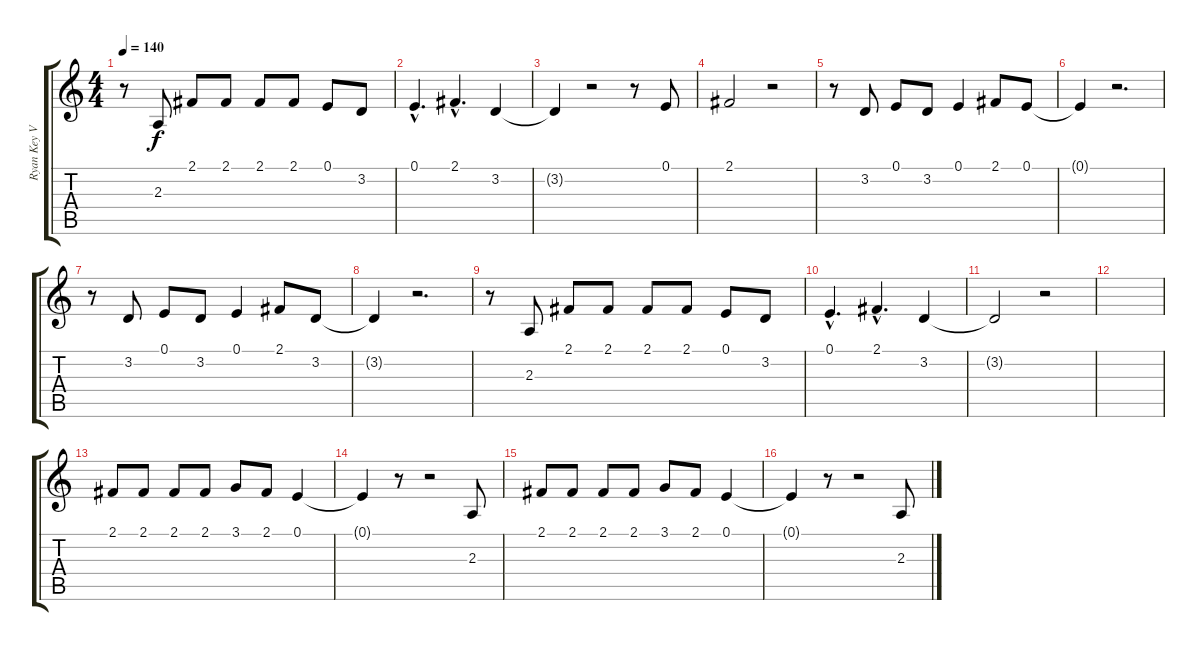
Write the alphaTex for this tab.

\track ("Ryan Key Vocals" "Ryan Key V") {instrument lead2sawtooth}
\staff {score tabs}
\tuning (E4 B3 G3 D3 A2 E2) {hide}
\ts (4 4)
\tempo 140
\clef g2
\ks c
r.8{dy f} 2.3.8 2.1.8 2.1.8 2.1.8 2.1.8 0.1.8 3.2.8 |
0.1{hac}.4{d} 2.1{hac}.4{d} 3.2.4 |
3.2{t}.4 r.2 r.8 0.1.8 |
2.1.2 r.2 |
r.8 3.2.8 0.1.8 3.2.8 0.1.4 2.1.8 0.1.8 |
0.1{t}.4 r.2{d} |
r.8 3.2.8 0.1.8 3.2.8 0.1.4 2.1.8 3.2.8 |
3.2{t}.4 r.2{d} |
r.8 2.3.8 2.1.8 2.1.8 2.1.8 2.1.8 0.1.8 3.2.8 |
0.1{hac}.4{d} 2.1{hac}.4{d} 3.2.4 |
3.2{t}.2 r.2 |
|
2.1.8 2.1.8 2.1.8 2.1.8 3.1.8 2.1.8 0.1.4 |
0.1{t}.4 r.8 r.2 2.3.8 |
2.1.8 2.1.8 2.1.8 2.1.8 3.1.8 2.1.8 0.1.4 |
0.1{t}.4 r.8 r.2 2.3.8
